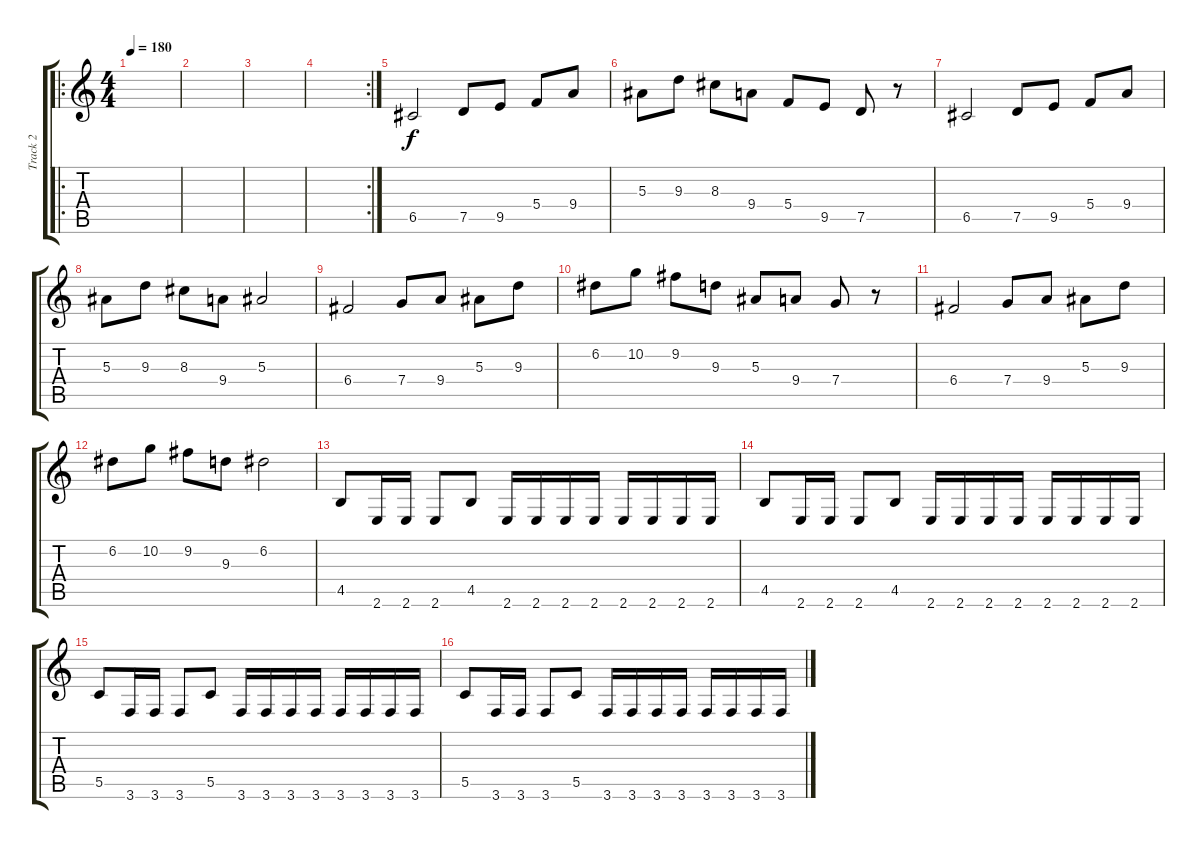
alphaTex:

\track ("Track 2" "Track 2") {instrument distortionguitar}
\staff {score tabs}
\tuning (D4 A3 F3 C3 G2 D2) {hide}
\ro
\ts (4 4)
\tempo 180
\clef g2
\ks c
|
|
|
\rc 2
|
6.5.2 7.5.8 9.5.8 5.4.8 9.4.8 |
5.3.8 9.3.8 8.3.8 9.4.8 5.4.8 9.5.8 7.5.8 r.8 |
6.5.2 7.5.8 9.5.8 5.4.8 9.4.8 |
5.3.8 9.3.8 8.3.8 9.4.8 5.3.2 |
6.4.2 7.4.8 9.4.8 5.3.8 9.3.8 |
6.2.8 10.2.8 9.2.8 9.3.8 5.3.8 9.4.8 7.4.8 r.8 |
6.4.2 7.4.8 9.4.8 5.3.8 9.3.8 |
6.2.8 10.2.8 9.2.8 9.3.8 6.2.2 |
4.5.8 2.6.16 2.6.16 2.6.8 4.5.8 2.6.16 2.6.16 2.6.16 2.6.16 2.6.16 2.6.16 2.6.16 2.6.16 |
4.5.8 2.6.16 2.6.16 2.6.8 4.5.8 2.6.16 2.6.16 2.6.16 2.6.16 2.6.16 2.6.16 2.6.16 2.6.16 |
5.5.8 3.6.16 3.6.16 3.6.8 5.5.8 3.6.16 3.6.16 3.6.16 3.6.16 3.6.16 3.6.16 3.6.16 3.6.16 |
5.5.8 3.6.16 3.6.16 3.6.8 5.5.8 3.6.16 3.6.16 3.6.16 3.6.16 3.6.16 3.6.16 3.6.16 3.6.16
